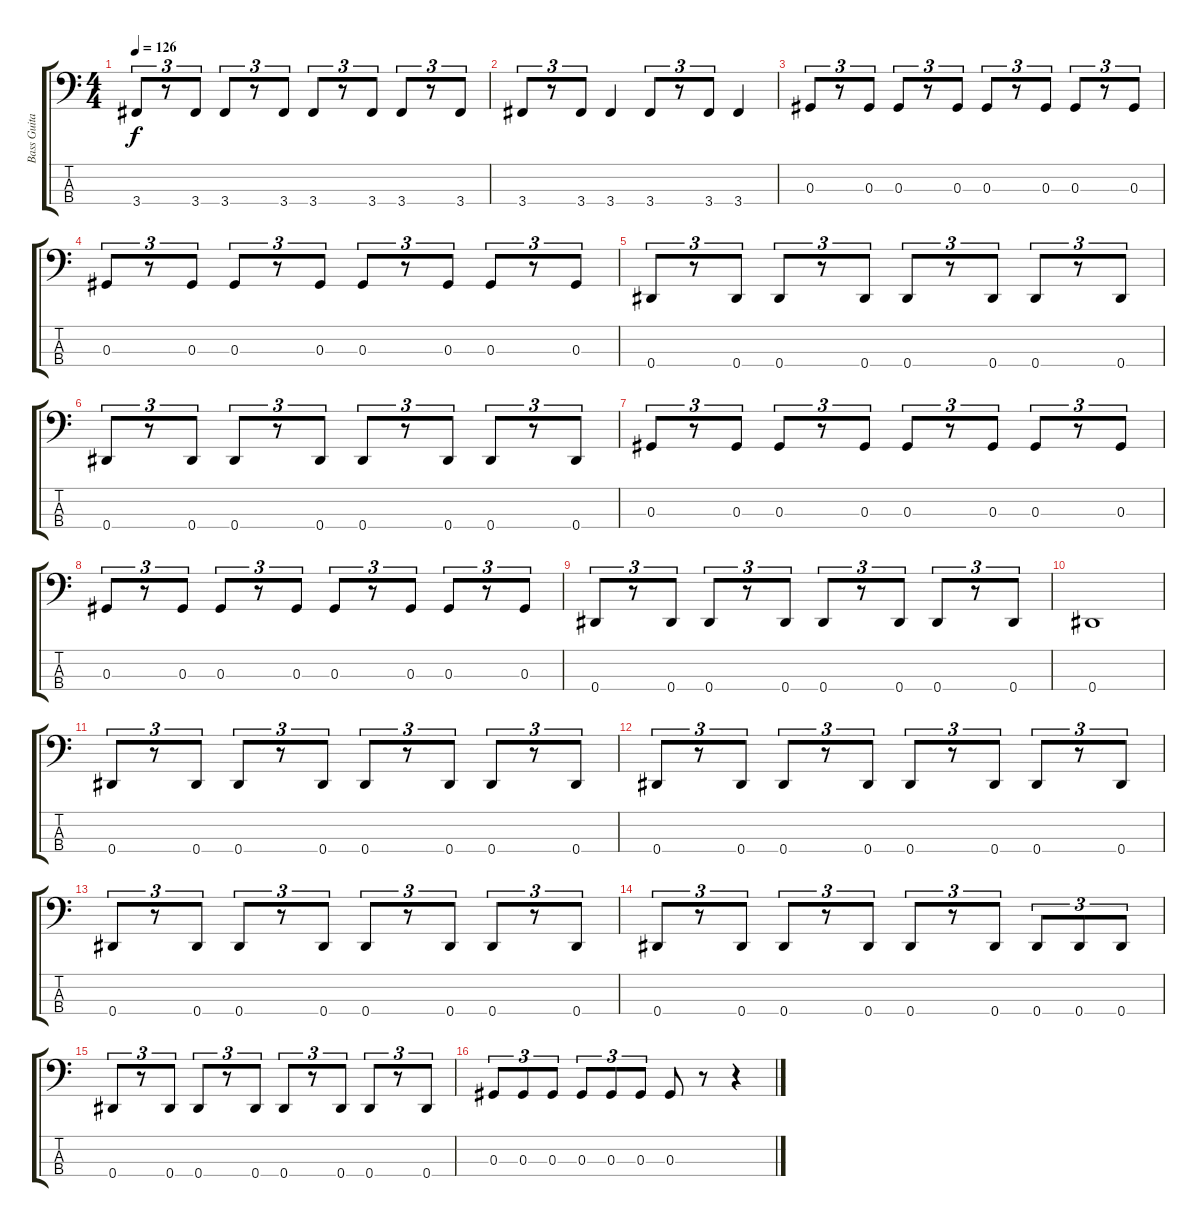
\track ("Bass Guitar" "Bass Guita") {instrument electricbassfinger}
\staff {score tabs}
\tuning (Gb2 Db2 Ab1 Eb1) {hide}
\ts (4 4)
\tempo 126
\clef f4
\ks c
3.4.8{tu (3 2) dy f} r.8{tu (3 2)} 3.4.8{tu (3 2)} 3.4.8{tu (3 2)} r.8{tu (3 2)} 3.4.8{tu (3 2)} 3.4.8{tu (3 2)} r.8{tu (3 2)} 3.4.8{tu (3 2)} 3.4.8{tu (3 2)} r.8{tu (3 2)} 3.4.8{tu (3 2)} |
3.4.8{tu (3 2)} r.8{tu (3 2)} 3.4.8{tu (3 2)} 3.4.4 3.4.8{tu (3 2)} r.8{tu (3 2)} 3.4.8{tu (3 2)} 3.4.4 |
0.3.8{tu (3 2)} r.8{tu (3 2)} 0.3.8{tu (3 2)} 0.3.8{tu (3 2)} r.8{tu (3 2)} 0.3.8{tu (3 2)} 0.3.8{tu (3 2)} r.8{tu (3 2)} 0.3.8{tu (3 2)} 0.3.8{tu (3 2)} r.8{tu (3 2)} 0.3.8{tu (3 2)} |
0.3.8{tu (3 2)} r.8{tu (3 2)} 0.3.8{tu (3 2)} 0.3.8{tu (3 2)} r.8{tu (3 2)} 0.3.8{tu (3 2)} 0.3.8{tu (3 2)} r.8{tu (3 2)} 0.3.8{tu (3 2)} 0.3.8{tu (3 2)} r.8{tu (3 2)} 0.3.8{tu (3 2)} |
0.4.8{tu (3 2)} r.8{tu (3 2)} 0.4.8{tu (3 2)} 0.4.8{tu (3 2)} r.8{tu (3 2)} 0.4.8{tu (3 2)} 0.4.8{tu (3 2)} r.8{tu (3 2)} 0.4.8{tu (3 2)} 0.4.8{tu (3 2)} r.8{tu (3 2)} 0.4.8{tu (3 2)} |
0.4.8{tu (3 2)} r.8{tu (3 2)} 0.4.8{tu (3 2)} 0.4.8{tu (3 2)} r.8{tu (3 2)} 0.4.8{tu (3 2)} 0.4.8{tu (3 2)} r.8{tu (3 2)} 0.4.8{tu (3 2)} 0.4.8{tu (3 2)} r.8{tu (3 2)} 0.4.8{tu (3 2)} |
0.3.8{tu (3 2)} r.8{tu (3 2)} 0.3.8{tu (3 2)} 0.3.8{tu (3 2)} r.8{tu (3 2)} 0.3.8{tu (3 2)} 0.3.8{tu (3 2)} r.8{tu (3 2)} 0.3.8{tu (3 2)} 0.3.8{tu (3 2)} r.8{tu (3 2)} 0.3.8{tu (3 2)} |
0.3.8{tu (3 2)} r.8{tu (3 2)} 0.3.8{tu (3 2)} 0.3.8{tu (3 2)} r.8{tu (3 2)} 0.3.8{tu (3 2)} 0.3.8{tu (3 2)} r.8{tu (3 2)} 0.3.8{tu (3 2)} 0.3.8{tu (3 2)} r.8{tu (3 2)} 0.3.8{tu (3 2)} |
0.4.8{tu (3 2)} r.8{tu (3 2)} 0.4.8{tu (3 2)} 0.4.8{tu (3 2)} r.8{tu (3 2)} 0.4.8{tu (3 2)} 0.4.8{tu (3 2)} r.8{tu (3 2)} 0.4.8{tu (3 2)} 0.4.8{tu (3 2)} r.8{tu (3 2)} 0.4.8{tu (3 2)} |
0.4.1 |
0.4.8{tu (3 2)} r.8{tu (3 2)} 0.4.8{tu (3 2)} 0.4.8{tu (3 2)} r.8{tu (3 2)} 0.4.8{tu (3 2)} 0.4.8{tu (3 2)} r.8{tu (3 2)} 0.4.8{tu (3 2)} 0.4.8{tu (3 2)} r.8{tu (3 2)} 0.4.8{tu (3 2)} |
0.4.8{tu (3 2)} r.8{tu (3 2)} 0.4.8{tu (3 2)} 0.4.8{tu (3 2)} r.8{tu (3 2)} 0.4.8{tu (3 2)} 0.4.8{tu (3 2)} r.8{tu (3 2)} 0.4.8{tu (3 2)} 0.4.8{tu (3 2)} r.8{tu (3 2)} 0.4.8{tu (3 2)} |
0.4.8{tu (3 2)} r.8{tu (3 2)} 0.4.8{tu (3 2)} 0.4.8{tu (3 2)} r.8{tu (3 2)} 0.4.8{tu (3 2)} 0.4.8{tu (3 2)} r.8{tu (3 2)} 0.4.8{tu (3 2)} 0.4.8{tu (3 2)} r.8{tu (3 2)} 0.4.8{tu (3 2)} |
0.4.8{tu (3 2)} r.8{tu (3 2)} 0.4.8{tu (3 2)} 0.4.8{tu (3 2)} r.8{tu (3 2)} 0.4.8{tu (3 2)} 0.4.8{tu (3 2)} r.8{tu (3 2)} 0.4.8{tu (3 2)} 0.4.8{tu (3 2)} 0.4.8{tu (3 2)} 0.4.8{tu (3 2)} |
0.4.8{tu (3 2)} r.8{tu (3 2)} 0.4.8{tu (3 2)} 0.4.8{tu (3 2)} r.8{tu (3 2)} 0.4.8{tu (3 2)} 0.4.8{tu (3 2)} r.8{tu (3 2)} 0.4.8{tu (3 2)} 0.4.8{tu (3 2)} r.8{tu (3 2)} 0.4.8{tu (3 2)} |
0.3.8{tu (3 2)} 0.3.8{tu (3 2)} 0.3.8{tu (3 2)} 0.3.8{tu (3 2)} 0.3.8{tu (3 2)} 0.3.8{tu (3 2)} 0.3.8 r.8 r.4
